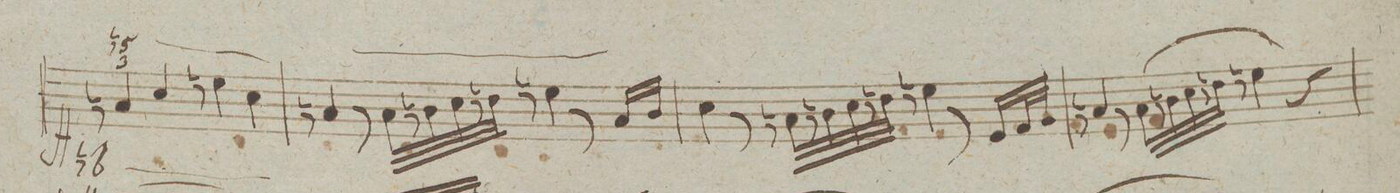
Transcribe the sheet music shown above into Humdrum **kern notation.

**kern	**fba	**dynam
*I"Organo	*	*
*clefF4	*	*
*k[f#c#g#d#]	*	*
*met(c|)	*	*
*M2/2	*	*
4Cn/	n5_ 3	ff
4E/	.	.
4Gn\	.	.
4E\	.	.
=73	=73	=73
4Cn/	.	.
8r	.	.
32C\LLL	.	.
32Dn\	.	.
32E\	.	.
32Fn\JJJ	.	.
4Gn\	.	.
8r	.	.
16C/LL	.	.
16D/JJ	.	.
=74	=74	=74
4E\	X	.
8r	.	.
32Cn\LLL	.	.
32Dn\	.	.
32E\	.	.
32Fn\JJJ	.	.
4Gn\	.	.
8r	.	.
16GG#/LL	.	.
32AA/L	.	.
32BB/JJJ	.	.
=75	=75	=75
4Cn/	.	.
8r	.	.
(32C\LLL	.	.
32Dn\	.	.
32E\	.	.
32Fn\JJJ	.	.
4Gn\)	.	.
4r	.	.
=76	=76	=76
*-	*-	*-
